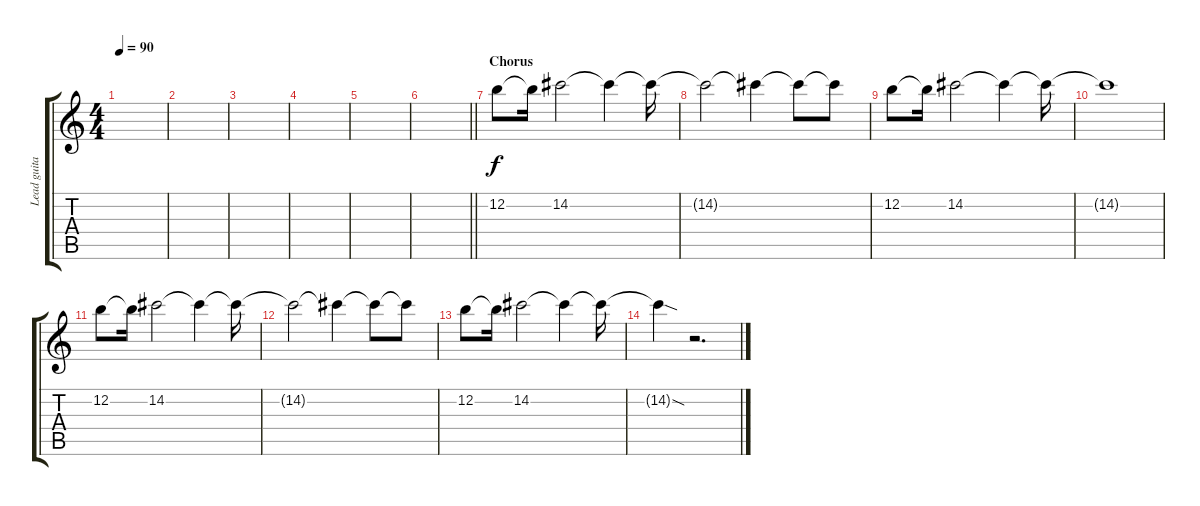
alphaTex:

\track ("Lead guitar" "Lead guita") {instrument distortionguitar}
\staff {score tabs}
\tuning (E4 B3 G3 D3 A2 E2) {hide}
\ts (4 4)
\tempo 90
\clef g2
\ks c
|
|
|
|
|
\barLineRight lightlight
|
\section ("" "Chorus")
12.2.8 12.2{t}.16 14.2.2 14.2{t}.4 14.2{t}.16 |
14.2{t}.2 14.2{t}.4 14.2{t}.8 14.2{t}.8 |
12.2.8 12.2{t}.16 14.2.2 14.2{t}.4 14.2{t}.16 |
14.2{t}.1 |
12.2.8 12.2{t}.16 14.2.2 14.2{t}.4 14.2{t}.16 |
14.2{t}.2 14.2{t}.4 14.2{t}.8 14.2{t}.8 |
12.2.8 12.2{t}.16 14.2.2 14.2{t}.4 14.2{t}.16 |
14.2{sod t}.4 r.2{d}
